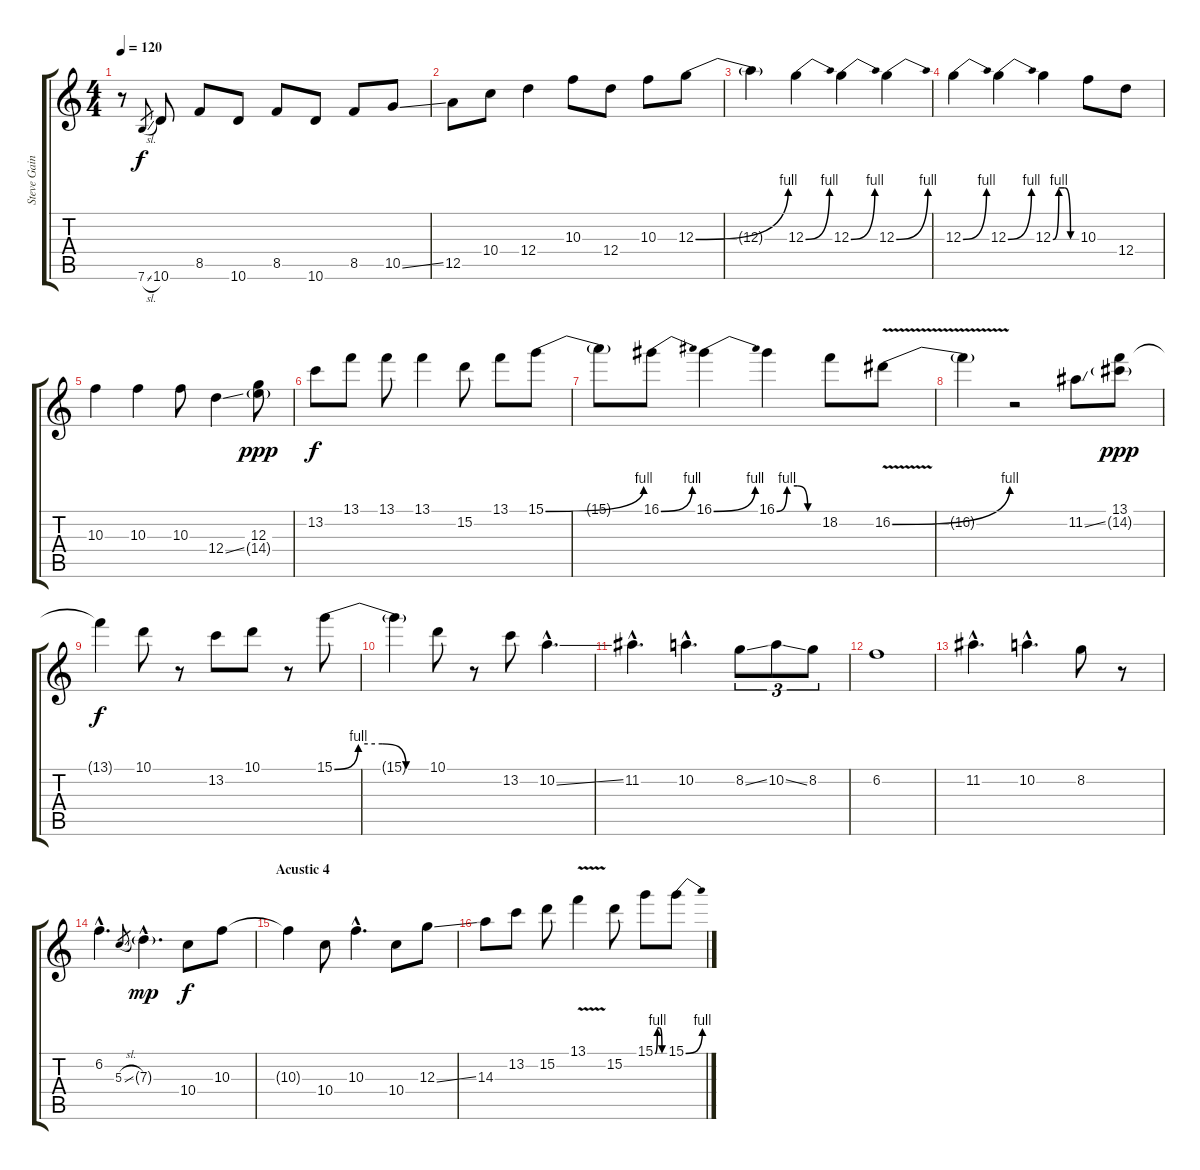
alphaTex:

\track ("Steve Gaines - Acustic" "Steve Gain") {instrument acousticguitarsteel}
\staff {score tabs}
\tuning (E4 B3 G3 D3 A2 E2) {hide}
\ts (4 4)
\tempo 120
\clef g2
\ks c
r.8{dy f} 7.6{sl}.8{gr} 10.6.8 8.5.8 10.6.8 8.5.8 10.6.8 8.5.8 10.5{ss}.8 |
12.5.8 10.4.8 12.4.4 10.3.8 12.4.8 10.3.8 12.3{be (bend 0 0 60 4)}.8 |
12.3{t}.4 12.3{be (bend 0 0 60 4)}.4 12.3{be (bend 0 0 60 4)}.4 12.3{be (bend 0 0 60 4)}.4 |
12.3{be (bend 0 0 60 4)}.4 12.3{be (bend 0 0 60 4)}.4 12.3{be (custom 0 0 15 4 30 4 45 0 60 0)}.4 10.3.8 12.4.8 |
10.3.4 10.3.4 10.3.8 12.4{ss}.4 (12.3 14.4{g}).8{dy ppp} |
13.2.8{dy f} 13.1.8 13.1.8 13.1.4 15.2.8 13.1.8 15.1{be (bend 0 0 60 4)}.8 |
15.1{t}.8 16.1{be (bend 0 0 60 4)}.8 16.1{be (bend 0 0 60 4)}.4 16.1{be (custom 0 0 15 4 30 4 45 0 60 0)}.4 18.2.8 16.2{be (bend 0 0 60 4) v}.8 |
16.2{t}.4 r.2 11.2{ss}.8 (13.1 14.2{g}).8{dy ppp} |
13.1{t}.4{dy f} 10.1.8 r.8 13.2.8 10.1.8 r.8 15.1{be (custom 0 0 15 4 30 4 45 0 60 0)}.8 |
15.1{t}.4 10.1.8 r.8 13.2.8 10.2{ss hac}.4{d} |
11.2{hac}.4{d} 10.2{hac}.4{d} 8.2{ss}.8{tu (3 2)} 10.2{ss}.8{tu (3 2)} 8.2.8{tu (3 2)} |
6.2.1 |
11.2{hac}.4{d} 10.2{hac}.4{d} 8.2.8 r.8 |
6.2{hac}.4{d} 5.3{sl}.8{gr} 7.3{g hac}.4{d dy mp} 10.4.8{dy f} 10.3.8 |
\section ("" "Acustic 4")
10.3{t}.4 10.4.8 10.3{hac}.4{d} 10.4.8 12.3{ss}.8 |
14.3.8 13.2.8 15.2.8 13.1{v}.4 15.2.8 15.1{be (custom 0 0 15 4 30 4 45 0 60 0)}.8 15.1{be (bend 0 0 60 4)}.8
